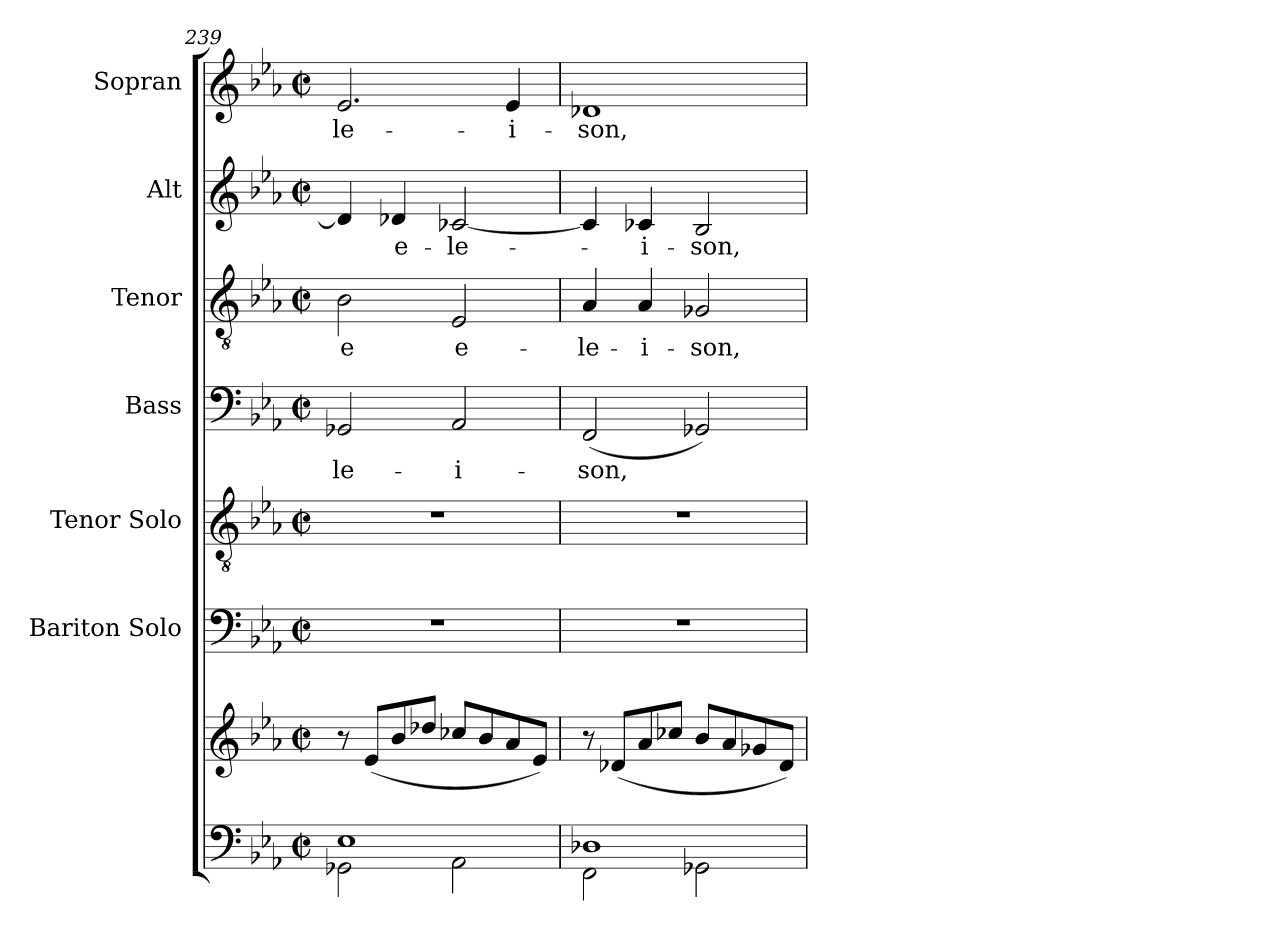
**kern	**kern	**kern	**kern	**kern	**text	**kern	**text	**kern	**text	**kern	**text
*part7	*part7	*part6	*part5	*part4	*part4	*part3	*part3	*part2	*part2	*part1	*part1
*staff8	*staff7	*staff6	*staff5	*staff4	*staff4	*staff3	*staff3	*staff2	*staff2	*staff1	*staff1
*	*	*I"Bariton Solo	*I"Tenor Solo	*I"Bass	*	*I"Tenor	*	*I"Alt	*	*I"Sopran	*
*	*	*	*	*I'B.	*	*I'T.	*	*I'A.	*	*I'S.	*
*clefF4	*clefG2	*clefF4	*clefGv2	*clefF4	*	*clefGv2	*	*clefG2	*	*clefG2	*
*k[b-e-a-]	*k[b-e-a-]	*k[b-e-a-]	*k[b-e-a-]	*k[b-e-a-]	*	*k[b-e-a-]	*	*k[b-e-a-]	*	*k[b-e-a-]	*
*E-:	*E-:	*E-:	*E-:	*E-:	*	*E-:	*	*E-:	*	*E-:	*
*M2/2	*M2/2	*M2/2	*M2/2	*M2/2	*	*M2/2	*	*M2/2	*	*M2/2	*
*met(c|)	*met(c|)	*met(c|)	*met(c|)	*met(c|)	*	*met(c|)	*	*met(c|)	*	*met(c|)	*
=239	=239	=239	=239	=239	=239	=239	=239	=239	=239	=239	=239
*^	*	*	*	*	*	*	*	*	*	*	*
!	!	!	!	!	!	!LO:LY:b	!	!LO:LY:b	!	!	!	!LO:LY:b
1E-	2GG-X\	8r	1r	1r	2GG-X/	-le-	2B-\	-e	4d-/]	.	2.e-/	-le-
.	.	(<8e-/L	.	.	.	.	.	.	.	.	.	.
!	!	!	!	!	!	!	!	!	!	!LO:LY:b	!	!
.	.	8b-/	.	.	.	.	.	.	4d-X/	e-	.	.
.	.	8dd-X/J	.	.	.	.	.	.	.	.	.	.
!	!	!	!	!	!	!LO:LY:b	!	!LO:LY:b	!	!LO:LY:b	!	!
.	2AA-\	8cc-X/L	.	.	2AA-/	-i-	2E-/	e-	[2c-X/	-le-	.	.
.	.	8b-/	.	.	.	.	.	.	.	.	.	.
!	!	!	!	!	!	!	!	!	!	!	!	!LO:LY:b
.	.	8a-/	.	.	.	.	.	.	.	.	4e-/	-i-
.	.	8e-/J)	.	.	.	.	.	.	.	.	.	.
!!LO:PB:g=z
=240	=240	=240	=240	=240	=240	=240	=240	=240	=240	=240	=240	=240
!	!	!	!	!	!	!LO:LY:b	!	!LO:LY:b	!	!	!	!LO:LY:b
1D-X	2FF\	8r	1r	1r	(<2FF/	-son,	4A-/	-le-	4c-/]	.	1d-X	-son,
.	.	(<8d-X/L	.	.	.	.	.	.	.	.	.	.
!	!	!	!	!	!	!	!	!LO:LY:b	!	!LO:LY:b	!	!
.	.	8a-/	.	.	.	.	4A-/	-i-	4c-X/	-i-	.	.
.	.	8cc-X/J	.	.	.	.	.	.	.	.	.	.
!	!	!	!	!	!	!	!	!LO:LY:b	!	!LO:LY:b	!	!
.	2GG-X\	8b-/L	.	.	2GG-X/)	.	2G-X/	-son,	2B-/	-son,	.	.
.	.	8a-/	.	.	.	.	.	.	.	.	.	.
.	.	8g-X/	.	.	.	.	.	.	.	.	.	.
.	.	8d-/J)	.	.	.	.	.	.	.	.	.	.
*v	*v	*	*	*	*	*	*	*	*	*	*	*
=	=	=	=	=	=	=	=	=	=	=	=
*-	*-	*-	*-	*-	*-	*-	*-	*-	*-	*-	*-
